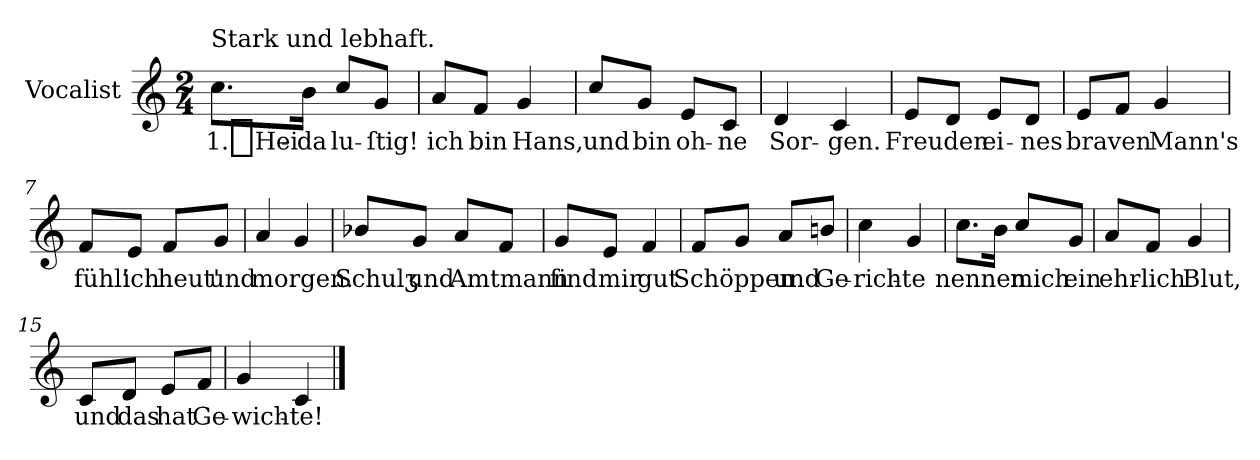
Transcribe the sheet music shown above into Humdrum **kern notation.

**kern	**text
*part1	*part1
*staff1	*staff1
*I"Vocalist	*
*clefG2	*
*k[]	*
*C:	*
*M2/4	*
=1	=1
!LO:TX:a:t=Stark und lebhaft.	!
8.cc\L	1._Hei-
16b\Jk	-da
8cc/L	lu-
8g/J	-ſtig!
=2	=2
8a/L	ich
8f/J	bin
4g	Hans,
=3	=3
8cc/L	und
8g/J	bin
8e/L	oh-
8c/J	-ne
=4	=4
4d	Sor-
4c	-gen.
=5	=5
8e/L	Freuden
8d/J	.
8e/L	ei-
8d/J	-nes
=6	=6
8e/L	braven
8f/J	.
4g	Mann's
=7	=7
8f/L	fühl'
8e/J	ich
8f/L	heut'
8g/J	und
=8	=8
4a	morgen.
4g	.
=9	=9
8b-X/L	Schulʒ
8g/J	und
8a/L	Amtmann
8f/J	.
=10	=10
8g/L	ſind
8e/J	mir
4f	gut
=11	=11
8f/L	Schöppen
8g/J	.
8a/L	und
8bn/J	Ge-
=12	=12
4cc	-rich-
4g	-te
=13	=13
8.cc\L	nennen
16b\Jk	.
8cc/L	mich
8g/J	ein
=14	=14
8a/L	ehr-
8f/J	-lich
4g	Blut,
=15	=15
8c/L	und
8d/J	das
8e/L	hat
8f/J	Ge-
=16	=16
4g	-wich-
4c	-te!
==	==
*-	*-
